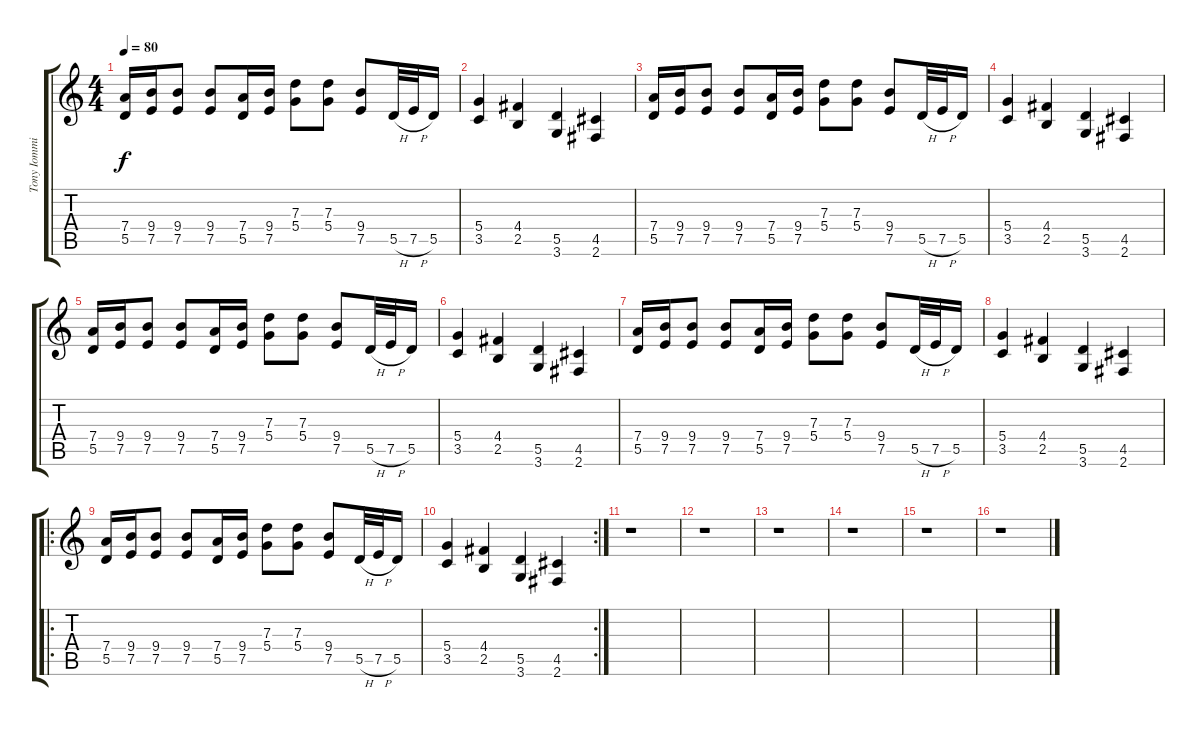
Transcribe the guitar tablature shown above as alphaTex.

\track ("Tony Iommi 3 (overdub)" "Tony Iommi") {instrument overdrivenguitar}
\staff {score tabs}
\tuning (E4 B3 G3 D3 A2 E2) {hide}
\ts (4 4)
\tempo 80
\clef g2
\ks c
(7.4 5.5).16{dy f} (9.4 7.5).16 (9.4 7.5).8 (9.4 7.5).8 (7.4 5.5).16 (9.4 7.5).16 (7.3 5.4).8 (7.3 5.4).8 (9.4 7.5).8 5.5{h}.32 7.5{h}.32 5.5.16 |
(5.4 3.5).4 (4.4 2.5).4 (5.5 3.6).4 (4.5 2.6).4 |
(7.4 5.5).16 (9.4 7.5).16 (9.4 7.5).8 (9.4 7.5).8 (7.4 5.5).16 (9.4 7.5).16 (7.3 5.4).8 (7.3 5.4).8 (9.4 7.5).8 5.5{h}.32 7.5{h}.32 5.5.16 |
(5.4 3.5).4 (4.4 2.5).4 (5.5 3.6).4 (4.5 2.6).4 |
(7.4 5.5).16 (9.4 7.5).16 (9.4 7.5).8 (9.4 7.5).8 (7.4 5.5).16 (9.4 7.5).16 (7.3 5.4).8 (7.3 5.4).8 (9.4 7.5).8 5.5{h}.32 7.5{h}.32 5.5.16 |
(5.4 3.5).4 (4.4 2.5).4 (5.5 3.6).4 (4.5 2.6).4 |
(7.4 5.5).16 (9.4 7.5).16 (9.4 7.5).8 (9.4 7.5).8 (7.4 5.5).16 (9.4 7.5).16 (7.3 5.4).8 (7.3 5.4).8 (9.4 7.5).8 5.5{h}.32 7.5{h}.32 5.5.16 |
(5.4 3.5).4 (4.4 2.5).4 (5.5 3.6).4 (4.5 2.6).4 |
\ro
(7.4 5.5).16 (9.4 7.5).16 (9.4 7.5).8 (9.4 7.5).8 (7.4 5.5).16 (9.4 7.5).16 (7.3 5.4).8 (7.3 5.4).8 (9.4 7.5).8 5.5{h}.32 7.5{h}.32 5.5.16 |
\rc 2
(5.4 3.5).4 (4.4 2.5).4 (5.5 3.6).4 (4.5 2.6).4 |
r.1 |
r.1 |
r.1 |
r.1 |
r.1 |
r.1
